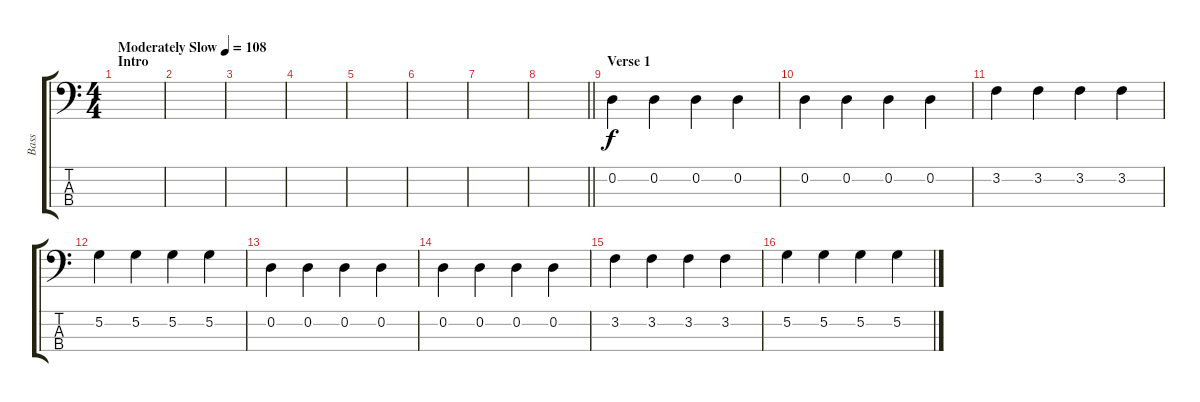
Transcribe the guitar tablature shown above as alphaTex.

\track ("Bass" "Bass") {instrument electricbasspick}
\staff {score tabs}
\tuning (G2 D2 A1 D1) {hide}
\ts (4 4)
\section ("" "Intro")
\tempo (108 "Moderately Slow")
\clef f4
\ks c
|
|
|
|
|
|
|
\barLineRight lightlight
|
\section ("" "Verse 1")
0.2.4 0.2.4 0.2.4 0.2.4 |
0.2.4 0.2.4 0.2.4 0.2.4 |
3.2.4 3.2.4 3.2.4 3.2.4 |
5.2.4 5.2.4 5.2.4 5.2.4 |
0.2.4 0.2.4 0.2.4 0.2.4 |
0.2.4 0.2.4 0.2.4 0.2.4 |
3.2.4 3.2.4 3.2.4 3.2.4 |
5.2.4 5.2.4 5.2.4 5.2.4
